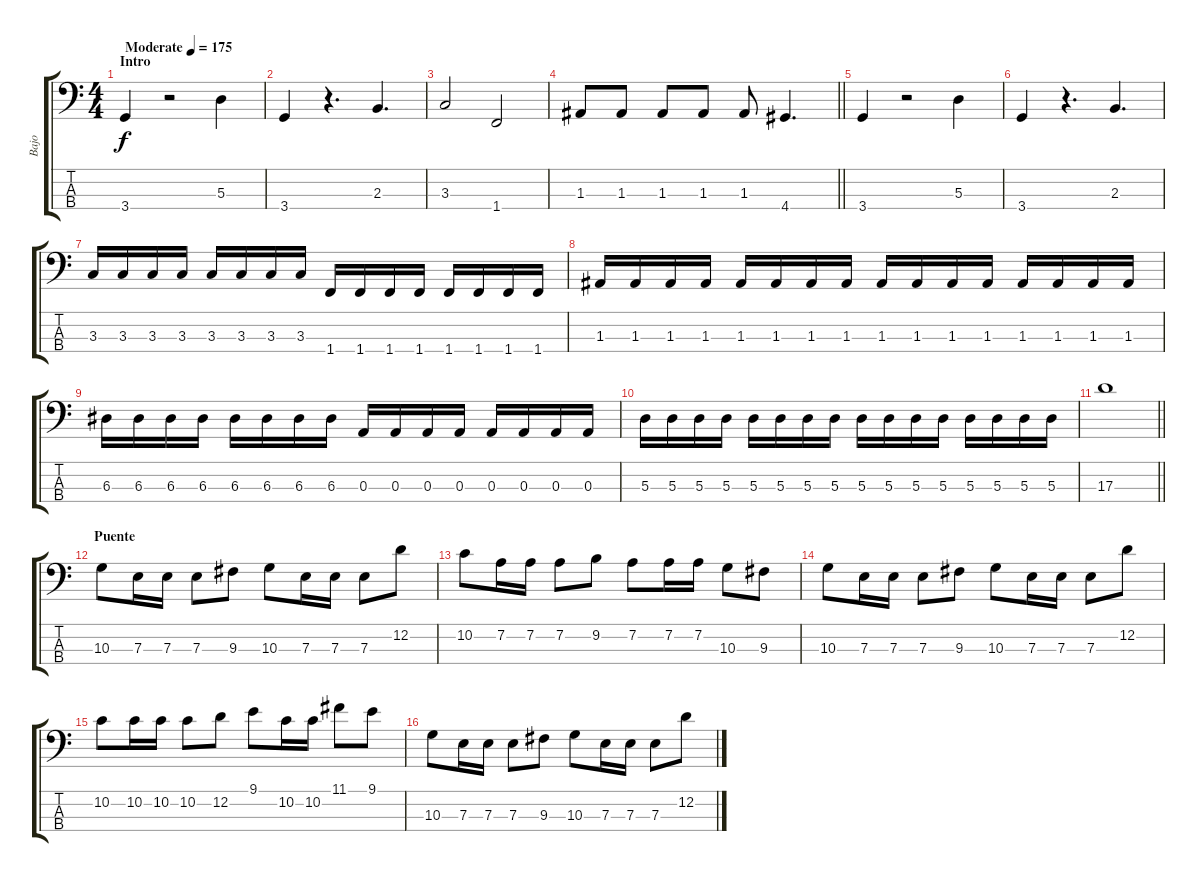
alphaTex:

\track ("Bajo" "Bajo") {instrument electricbassfinger}
\staff {score tabs}
\tuning (G2 D2 A1 E1) {hide}
\ts (4 4)
\section ("" "Intro")
\tempo (175 "Moderate")
\clef f4
\ks c
3.4.4{dy f instrument electricbassfinger} r.2 5.3.4 |
3.4.4 r.4{d} 2.3.4{d} |
3.3.2 1.4.2 |
\barLineRight lightlight
1.3.8 1.3.8 1.3.8 1.3.8 1.3.8 4.4.4{d} |
\section ("" "")
3.4.4 r.2 5.3.4 |
3.4.4 r.4{d} 2.3.4{d} |
3.3.16 3.3.16 3.3.16 3.3.16 3.3.16 3.3.16 3.3.16 3.3.16 1.4.16 1.4.16 1.4.16 1.4.16 1.4.16 1.4.16 1.4.16 1.4.16 |
1.3.16 1.3.16 1.3.16 1.3.16 1.3.16 1.3.16 1.3.16 1.3.16 1.3.16 1.3.16 1.3.16 1.3.16 1.3.16 1.3.16 1.3.16 1.3.16 |
6.3.16 6.3.16 6.3.16 6.3.16 6.3.16 6.3.16 6.3.16 6.3.16 0.3.16 0.3.16 0.3.16 0.3.16 0.3.16 0.3.16 0.3.16 0.3.16 |
5.3.16 5.3.16 5.3.16 5.3.16 5.3.16 5.3.16 5.3.16 5.3.16 5.3.16 5.3.16 5.3.16 5.3.16 5.3.16 5.3.16 5.3.16 5.3.16 |
\barLineRight lightlight
17.3.1 |
\section ("" "Puente")
10.3.8 7.3.16 7.3.16 7.3.8 9.3.8 10.3.8 7.3.16 7.3.16 7.3.8 12.2.8 |
10.2.8 7.2.16 7.2.16 7.2.8 9.2.8 7.2.8 7.2.16 7.2.16 10.3.8 9.3.8 |
10.3.8 7.3.16 7.3.16 7.3.8 9.3.8 10.3.8 7.3.16 7.3.16 7.3.8 12.2.8 |
10.2.8 10.2.16 10.2.16 10.2.8 12.2.8 9.1.8 10.2.16 10.2.16 11.1.8 9.1.8 |
10.3.8 7.3.16 7.3.16 7.3.8 9.3.8 10.3.8 7.3.16 7.3.16 7.3.8 12.2.8
